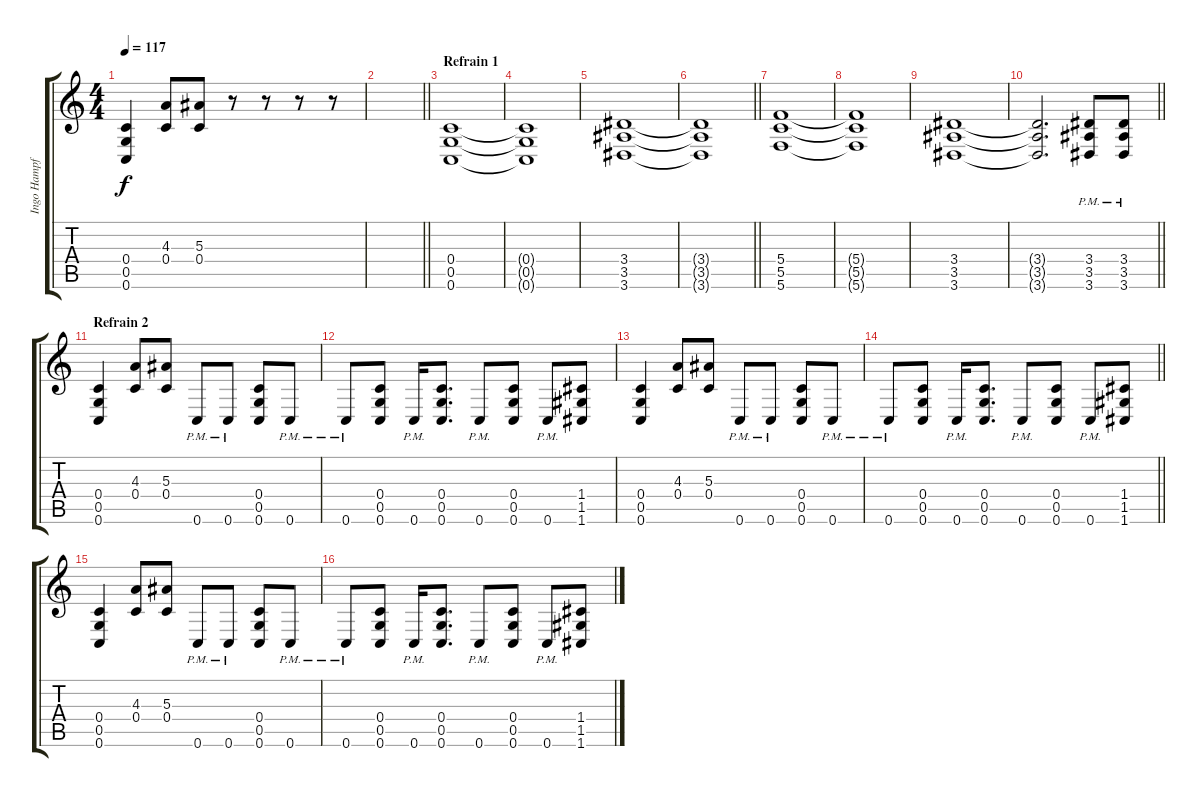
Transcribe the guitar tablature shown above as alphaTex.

\track ("Ingo Hampf" "Ingo Hampf") {instrument overdrivenguitar}
\staff {score tabs}
\tuning (D4 A3 F3 C3 G2 C2) {hide}
\ts (4 4)
\tempo 117
\clef g2
\ks c
(0.4 0.5 0.6).4{dy f} (4.3 0.4).8 (5.3 0.4).8 r.8 r.8 r.8 r.8 |
\barLineRight lightlight
|
\section ("" "Refrain 1")
(0.4 0.5 0.6).1 |
(0.4{t} 0.5{t} 0.6{t}).1 |
(3.4 3.5 3.6).1 |
\barLineRight lightlight
(3.4{t} 3.5{t} 3.6{t}).1 |
(5.4 5.5 5.6).1 |
(5.4{t} 5.5{t} 5.6{t}).1 |
(3.4 3.5 3.6).1 |
\barLineRight lightlight
(3.4{t} 3.5{t} 3.6{t}).2{d} (3.4{pm} 3.5{pm} 3.6{pm}).8 (3.4{pm} 3.5{pm} 3.6{pm}).8 |
\section ("" "Refrain 2")
(0.4 0.5 0.6).4 (4.3 0.4).8 (5.3 0.4).8 0.6{pm}.8 0.6{pm}.8 (0.4 0.5 0.6).8 0.6{pm}.8 |
0.6{pm}.8 (0.4 0.5 0.6).8 0.6{pm}.16 (0.4 0.5 0.6).8{d} 0.6{pm}.8 (0.4 0.5 0.6).8 0.6{pm}.8 (1.4 1.5 1.6).8 |
(0.4 0.5 0.6).4 (4.3 0.4).8 (5.3 0.4).8 0.6{pm}.8 0.6{pm}.8 (0.4 0.5 0.6).8 0.6{pm}.8 |
\barLineRight lightlight
0.6{pm}.8 (0.4 0.5 0.6).8 0.6{pm}.16 (0.4 0.5 0.6).8{d} 0.6{pm}.8 (0.4 0.5 0.6).8 0.6{pm}.8 (1.4 1.5 1.6).8 |
(0.4 0.5 0.6).4 (4.3 0.4).8 (5.3 0.4).8 0.6{pm}.8 0.6{pm}.8 (0.4 0.5 0.6).8 0.6{pm}.8 |
0.6{pm}.8 (0.4 0.5 0.6).8 0.6{pm}.16 (0.4 0.5 0.6).8{d} 0.6{pm}.8 (0.4 0.5 0.6).8 0.6{pm}.8 (1.4 1.5 1.6).8
